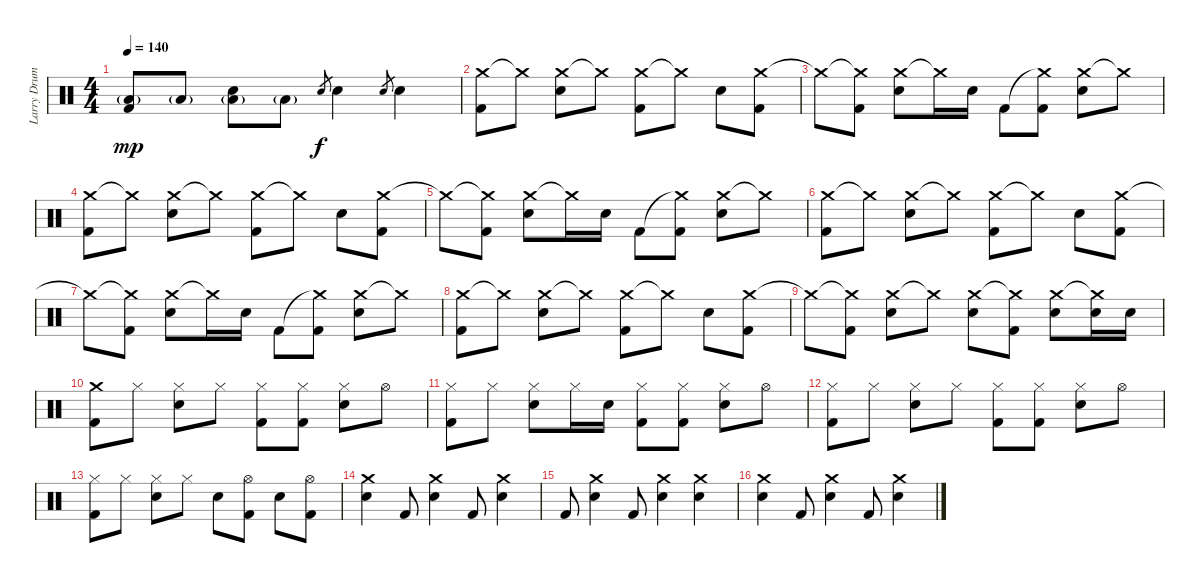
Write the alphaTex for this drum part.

\track ("Larry Drums" "Larry Drum") {instrument percussion}
\staff {score}
\articulation defaults
\ts (4 4)
\tempo 140
\clef neutral
\ks c
("Low Floor Tom (hit)"{g} "Kick (hit) 2").8{dy mp} "Low Floor Tom (hit)"{g}.8 ("Low Floor Tom (hit)"{g} "Electric Snare (hit)").8 "Low Floor Tom (hit)"{g}.8 "Electric Snare (hit)".8{gr dy f} "Electric Snare (hit)".4 "Electric Snare (hit)".8{gr} "Electric Snare (hit)".4 |
("Crash medium (hit)" "Kick (hit) 2").8 "Crash medium (hit)"{t}.8 ("Crash medium (hit)" "Electric Snare (hit)").8 "Crash medium (hit)"{t}.8 ("Crash medium (hit)" "Kick (hit) 2").8 "Crash medium (hit)"{t}.8 "Electric Snare (hit)".8 ("Crash medium (hit)" "Kick (hit) 2").8 |
"Crash medium (hit)"{t}.8 ("Crash medium (hit)"{t} "Kick (hit) 2").8 ("Crash medium (hit)" "Electric Snare (hit)").8 "Crash medium (hit)"{t}.16 "Electric Snare (hit)".16 "Kick (hit) 2".8 ("Crash medium (hit)"{t} "Kick (hit) 2").8 ("Crash medium (hit)" "Electric Snare (hit)").8 "Crash medium (hit)"{t}.8 |
("Crash medium (hit)" "Kick (hit) 2").8 "Crash medium (hit)"{t}.8 ("Crash medium (hit)" "Electric Snare (hit)").8 "Crash medium (hit)"{t}.8 ("Crash medium (hit)" "Kick (hit) 2").8 "Crash medium (hit)"{t}.8 "Electric Snare (hit)".8 ("Crash medium (hit)" "Kick (hit) 2").8 |
"Crash medium (hit)"{t}.8 ("Crash medium (hit)"{t} "Kick (hit) 2").8 ("Crash medium (hit)" "Electric Snare (hit)").8 "Crash medium (hit)"{t}.16 "Electric Snare (hit)".16 "Kick (hit) 2".8 ("Crash medium (hit)"{t} "Kick (hit) 2").8 ("Crash medium (hit)" "Electric Snare (hit)").8 "Crash medium (hit)"{t}.8 |
("Crash medium (hit)" "Kick (hit) 2").8 "Crash medium (hit)"{t}.8 ("Crash medium (hit)" "Electric Snare (hit)").8 "Crash medium (hit)"{t}.8 ("Crash medium (hit)" "Kick (hit) 2").8 "Crash medium (hit)"{t}.8 "Electric Snare (hit)".8 ("Crash medium (hit)" "Kick (hit) 2").8 |
"Crash medium (hit)"{t}.8 ("Crash medium (hit)"{t} "Kick (hit) 2").8 ("Crash medium (hit)" "Electric Snare (hit)").8 "Crash medium (hit)"{t}.16 "Electric Snare (hit)".16 "Kick (hit) 2".8 ("Crash medium (hit)"{t} "Kick (hit) 2").8 ("Crash medium (hit)" "Electric Snare (hit)").8 "Crash medium (hit)"{t}.8 |
("Crash medium (hit)" "Kick (hit) 2").8 "Crash medium (hit)"{t}.8 ("Crash medium (hit)" "Electric Snare (hit)").8 "Crash medium (hit)"{t}.8 ("Crash medium (hit)" "Kick (hit) 2").8 "Crash medium (hit)"{t}.8 "Electric Snare (hit)".8 ("Crash medium (hit)" "Kick (hit) 2").8 |
"Crash medium (hit)"{t}.8 ("Crash medium (hit)"{t} "Kick (hit) 2").8 ("Crash medium (hit)" "Electric Snare (hit)").8 "Crash medium (hit)"{t}.8 ("Crash medium (hit)" "Electric Snare (hit)").8 ("Crash medium (hit)"{t} "Kick (hit) 2").8 ("Crash medium (hit)" "Electric Snare (hit)").8 ("Crash medium (hit)"{t} "Electric Snare (hit)").16 "Electric Snare (hit)".16 |
("Crash medium (hit)" "Kick (hit) 2").8 "Hi-Hat (closed)".8 ("Hi-Hat (closed)" "Electric Snare (hit)").8 "Hi-Hat (closed)".8 ("Hi-Hat (closed)" "Kick (hit) 2").8 ("Hi-Hat (closed)" "Kick (hit) 2").8 ("Hi-Hat (closed)" "Electric Snare (hit)").8 "Hi-Hat (open)".8 |
("Hi-Hat (closed)" "Kick (hit) 2").8 "Hi-Hat (closed)".8 ("Hi-Hat (closed)" "Electric Snare (hit)").8 "Hi-Hat (closed)".16 "Electric Snare (hit)".16 ("Hi-Hat (closed)" "Kick (hit) 2").8 ("Hi-Hat (closed)" "Kick (hit) 2").8 ("Hi-Hat (closed)" "Electric Snare (hit)").8 "Hi-Hat (open)".8 |
("Hi-Hat (closed)" "Kick (hit) 2").8 "Hi-Hat (closed)".8 ("Hi-Hat (closed)" "Electric Snare (hit)").8 "Hi-Hat (closed)".8 ("Hi-Hat (closed)" "Kick (hit) 2").8 ("Hi-Hat (closed)" "Kick (hit) 2").8 ("Hi-Hat (closed)" "Electric Snare (hit)").8 "Hi-Hat (open)".8 |
("Hi-Hat (closed)" "Kick (hit) 2").8 "Hi-Hat (closed)".8 ("Hi-Hat (closed)" "Electric Snare (hit)").8 "Hi-Hat (closed)".8 "Electric Snare (hit)".8 ("Hi-Hat (open)" "Kick (hit) 2").8 "Electric Snare (hit)".8 ("Hi-Hat (open)" "Kick (hit) 2").8 |
("Crash medium (hit)" "Electric Snare (hit)").4 "Kick (hit) 2".8 ("Crash medium (hit)" "Electric Snare (hit)").4 "Kick (hit) 2".8 ("Crash medium (hit)" "Electric Snare (hit)").4 |
"Kick (hit) 2".8 ("Crash medium (hit)" "Electric Snare (hit)").4 "Kick (hit) 2".8 ("Crash medium (hit)" "Electric Snare (hit)").4 ("Crash medium (hit)" "Electric Snare (hit)").4 |
("Crash medium (hit)" "Electric Snare (hit)").4 "Kick (hit) 2".8 ("Crash medium (hit)" "Electric Snare (hit)").4 "Kick (hit) 2".8 ("Crash medium (hit)" "Electric Snare (hit)").4
